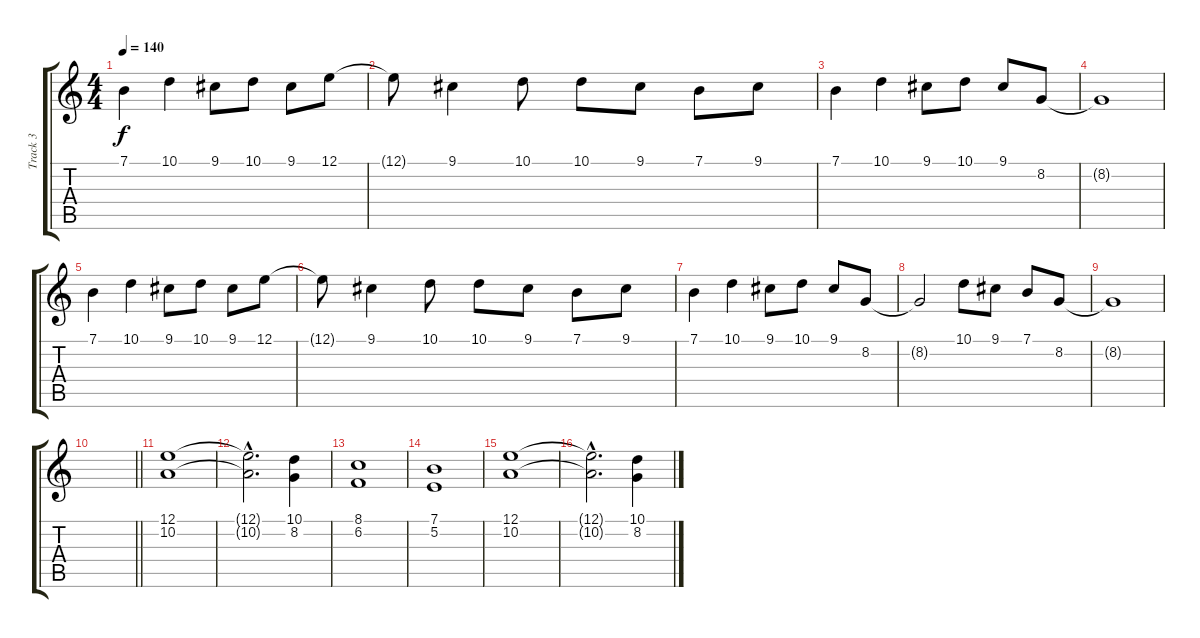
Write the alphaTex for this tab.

\track ("Track 3" "Track 3") {instrument churchorgan}
\staff {score tabs}
\tuning (E4 B3 G3 D3 A2 E2) {hide}
\ts (4 4)
\tempo 140
\clef g2
\ks c
7.1.4{dy f instrument churchorgan} 10.1.4 9.1.8 10.1.8 9.1.8 12.1.8 |
12.1{t}.8 9.1.4 10.1.8 10.1.8 9.1.8 7.1.8 9.1.8 |
7.1.4 10.1.4 9.1.8 10.1.8 9.1.8 8.2.8 |
8.2{t}.1 |
7.1.4 10.1.4 9.1.8 10.1.8 9.1.8 12.1.8 |
12.1{t}.8 9.1.4 10.1.8 10.1.8 9.1.8 7.1.8 9.1.8 |
7.1.4 10.1.4 9.1.8 10.1.8 9.1.8 8.2.8 |
8.2{t}.2 10.1.8 9.1.8 7.1.8 8.2.8 |
8.2{t}.1 |
\barLineRight lightlight
|
(12.1 10.2).1{volume 9} |
(12.1{hac t} 10.2{hac t}).2{d} (10.1 8.2).4 |
(8.1 6.2).1 |
(7.1 5.2).1 |
(12.1 10.2).1 |
(12.1{hac t} 10.2{hac t}).2{d} (10.1 8.2).4
